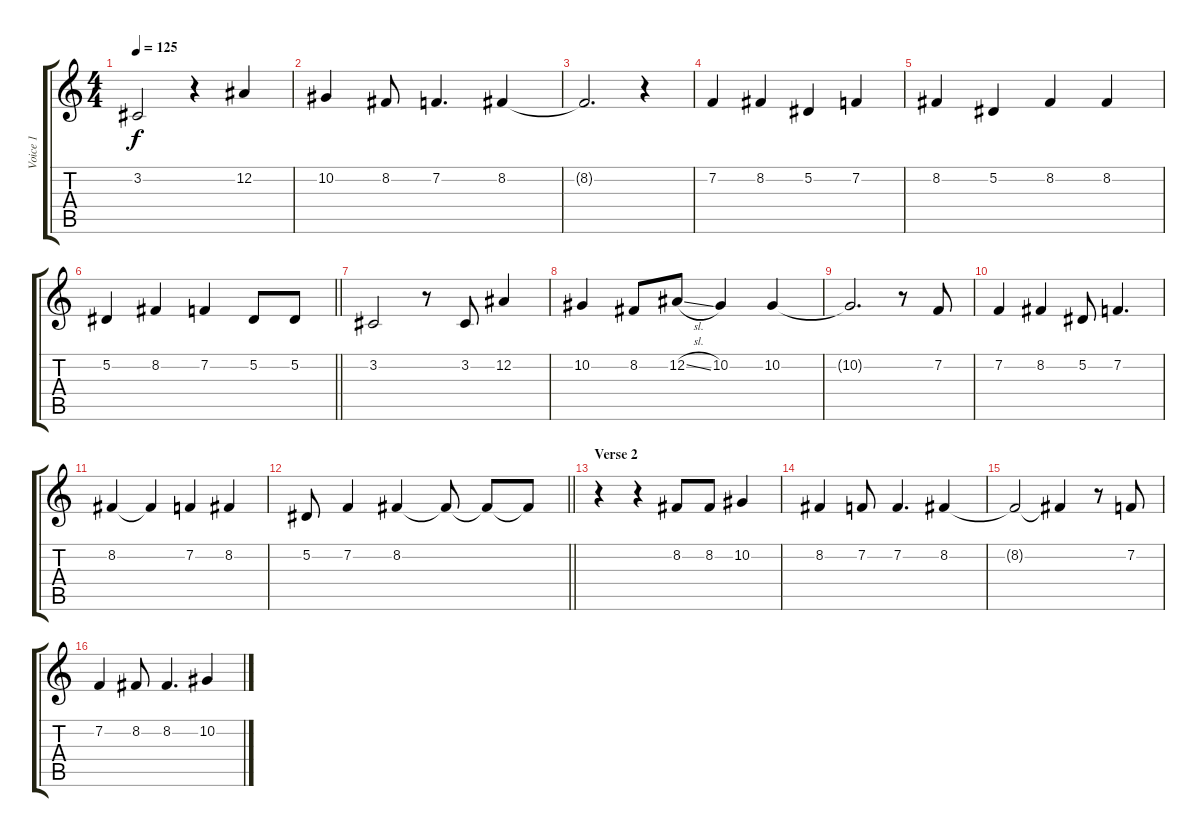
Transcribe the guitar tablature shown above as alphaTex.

\track ("Voice 1" "Voice 1") {instrument sopranosax}
\staff {score tabs}
\tuning (Eb4 Bb3 Gb3 Db3 Ab2 Eb2) {hide}
\ts (4 4)
\tempo 125
\clef g2
\ks c
3.2{t}.2{dy f} r.4 12.2.4 |
10.2.4 8.2.8 7.2.4{d} 8.2.4 |
8.2{t}.2{d} r.4 |
7.2.4 8.2.4 5.2.4 7.2.4 |
8.2.4 5.2.4 8.2.4 8.2.4 |
\barLineRight lightlight
5.2.4 8.2.4 7.2.4 5.2.8 5.2.8 |
\section ("" "")
3.2.2 r.8 3.2.8 12.2.4 |
10.2.4 8.2.8 12.2{sl}.8 10.2.4 10.2.4 |
10.2{t}.2{d} r.8 7.2.8 |
7.2.4 8.2.4 5.2.8 7.2.4{d} |
8.2.4 8.2{t}.4 7.2.4 8.2.4 |
\barLineRight lightlight
5.2.8 7.2.4 8.2.4 8.2{t}.8 8.2{t}.8 8.2{t}.8 |
\section ("" "Verse 2")
r.4 r.4 8.2.8 8.2.8 10.2.4 |
8.2.4 7.2.8 7.2.4{d} 8.2.4 |
8.2{t}.2 8.2{t}.4 r.8 7.2.8 |
7.2.4 8.2.8 8.2.4{d} 10.2.4
